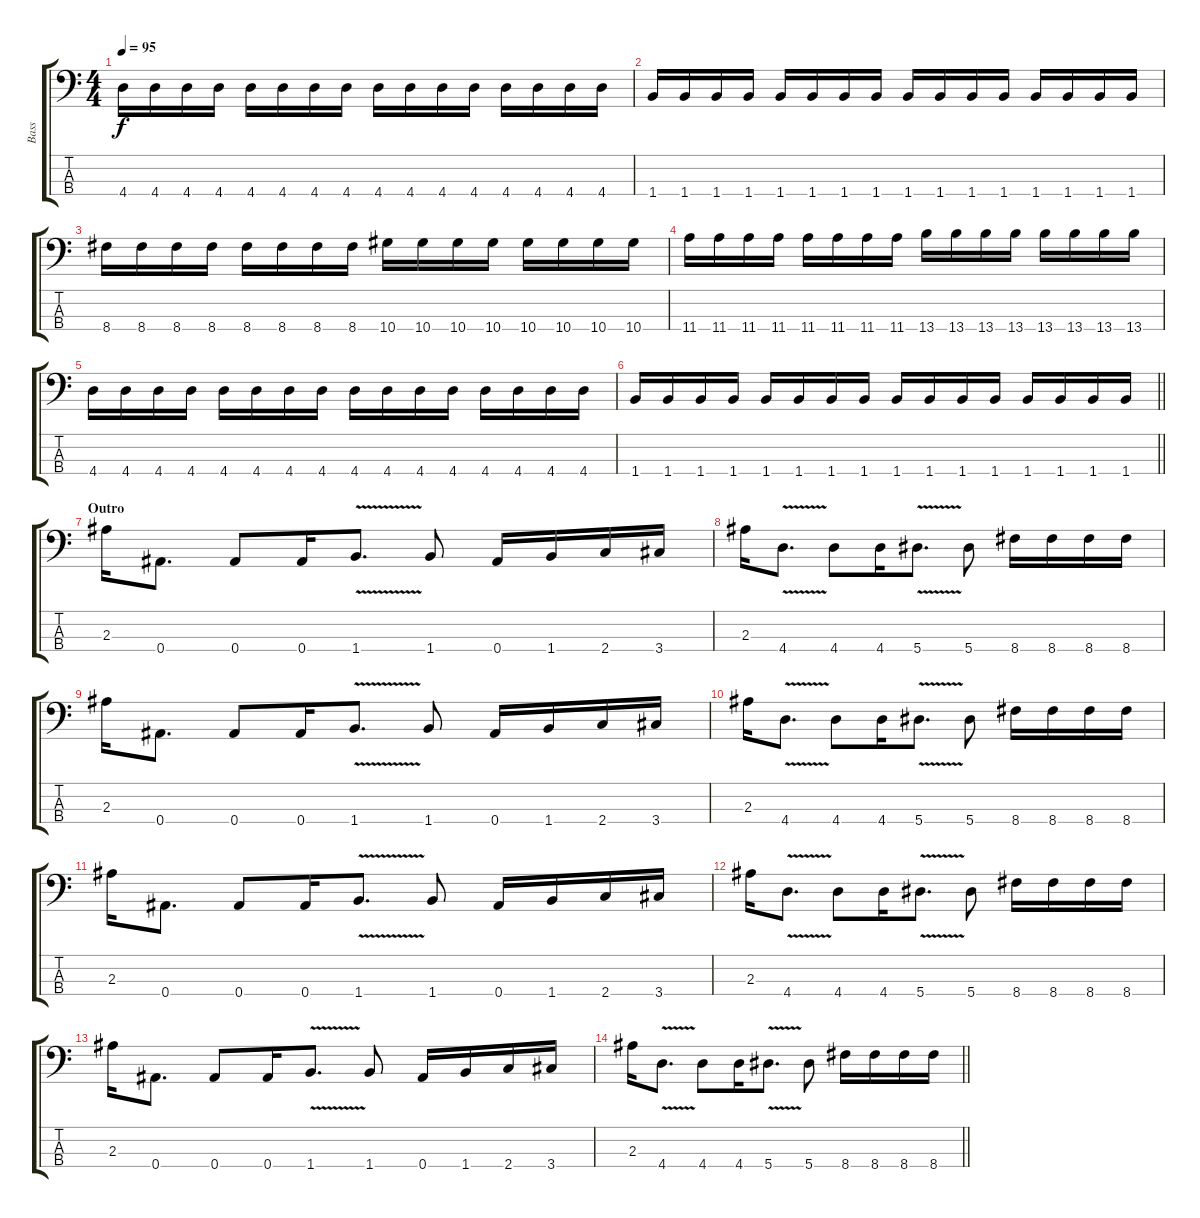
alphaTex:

\track ("Bass" "Bass") {instrument electricbassfinger}
\staff {score tabs}
\tuning (Gb3 Db2 Ab2 Bb1) {hide}
\ts (4 4)
\tempo 95
\clef f4
\ks c
4.4.16{dy f} 4.4.16 4.4.16 4.4.16 4.4.16 4.4.16 4.4.16 4.4.16 4.4.16 4.4.16 4.4.16 4.4.16 4.4.16 4.4.16 4.4.16 4.4.16 |
1.4.16 1.4.16 1.4.16 1.4.16 1.4.16 1.4.16 1.4.16 1.4.16 1.4.16 1.4.16 1.4.16 1.4.16 1.4.16 1.4.16 1.4.16 1.4.16 |
8.4.16 8.4.16 8.4.16 8.4.16 8.4.16 8.4.16 8.4.16 8.4.16 10.4.16 10.4.16 10.4.16 10.4.16 10.4.16 10.4.16 10.4.16 10.4.16 |
11.4.16 11.4.16 11.4.16 11.4.16 11.4.16 11.4.16 11.4.16 11.4.16 13.4.16 13.4.16 13.4.16 13.4.16 13.4.16 13.4.16 13.4.16 13.4.16 |
4.4.16 4.4.16 4.4.16 4.4.16 4.4.16 4.4.16 4.4.16 4.4.16 4.4.16 4.4.16 4.4.16 4.4.16 4.4.16 4.4.16 4.4.16 4.4.16 |
\barLineRight lightlight
1.4.16 1.4.16 1.4.16 1.4.16 1.4.16 1.4.16 1.4.16 1.4.16 1.4.16 1.4.16 1.4.16 1.4.16 1.4.16 1.4.16 1.4.16 1.4.16 |
\section ("" "Outro")
2.3.16 0.4.8{d} 0.4.8 0.4.16 1.4{v}.8{d} 1.4.8 0.4.16 1.4.16 2.4.16 3.4.16 |
2.3.16 4.4{v}.8{d} 4.4.8 4.4.16 5.4{v}.8{d} 5.4.8 8.4.16 8.4.16 8.4.16 8.4.16 |
2.3.16 0.4.8{d} 0.4.8 0.4.16 1.4{v}.8{d} 1.4.8 0.4.16 1.4.16 2.4.16 3.4.16 |
2.3.16 4.4{v}.8{d} 4.4.8 4.4.16 5.4{v}.8{d} 5.4.8 8.4.16 8.4.16 8.4.16 8.4.16 |
2.3.16 0.4.8{d} 0.4.8 0.4.16 1.4{v}.8{d} 1.4.8 0.4.16 1.4.16 2.4.16 3.4.16 |
2.3.16 4.4{v}.8{d} 4.4.8 4.4.16 5.4{v}.8{d} 5.4.8 8.4.16 8.4.16 8.4.16 8.4.16 |
2.3.16 0.4.8{d} 0.4.8 0.4.16 1.4{v}.8{d} 1.4.8 0.4.16 1.4.16 2.4.16 3.4.16 |
\barLineRight lightlight
2.3.16 4.4{v}.8{d} 4.4.8 4.4.16 5.4{v}.8{d} 5.4.8 8.4.16 8.4.16 8.4.16 8.4.16
